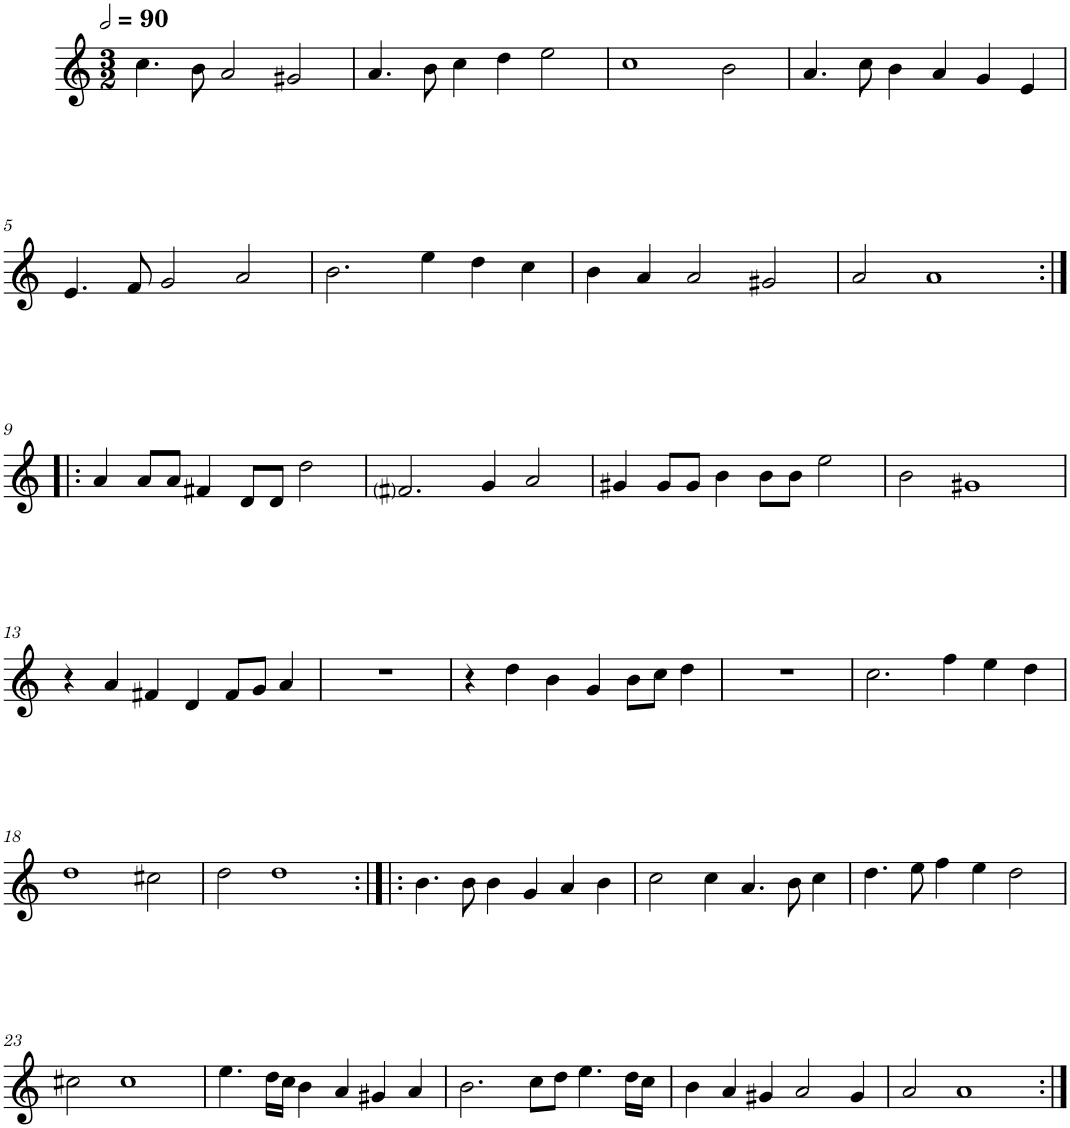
**kern
*part1
*staff1
*I"Cinq parties
*clefG2
*k[]
*M3/2
*MM180
=1
4.cc\
8b\
2a/
2g#X/
=2
4.a/
8b\
4cc\
4dd\
2ee\
=3
1cc
2b\
=4
4.a/
8cc\
4b\
4a/
4g/
4e/
!!LO:LB:g=z
=5
4.e/
8f/
2g/
2a/
=6
2.b\
4ee\
4dd\
4cc\
=7
4b\
4a/
2a/
2g#X/
=8
2a/
1a
!!LO:LB:g=z
=9:|!|:
4a/
8a/L
8a/J
4f#X/
8d/L
8d/J
2dd\
=10
2.f#i/
4g/
2a/
=11
4g#X/
8g#/L
8g#/J
4b\
8b\L
8b\J
2ee\
=12
2b\
1g#X
!!LO:LB:g=z
=13
4r
4a/
4f#X/
4d/
8f#/L
8g/J
4a/
=14
1.r
=15
4r
4dd\
4b\
4g/
8b\L
8cc\J
4dd\
=16
1.r
=17
2.cc\
4ff\
4ee\
4dd\
!!LO:LB:g=z
=18
1dd
2cc#X\
=19
2dd\
1dd
=20:|!|:
4.b\
8b\
4b\
4g/
4a/
4b\
=21
2cc\
4cc\
4.a/
8b\
4cc\
=22
4.dd\
8ee\
4ff\
4ee\
2dd\
!!LO:LB:g=z
=23
2cc#X\
1cc#
=24
4.ee\
16dd\LL
16cc\JJ
4b\
4a/
4g#X/
4a/
=25
2.b\
8cc\L
8dd\J
4.ee\
16dd\LL
16cc\JJ
=26
4b\
4a/
4g#X/
2a/
4g#/
=27
2a/
1a
=:|!
*-
